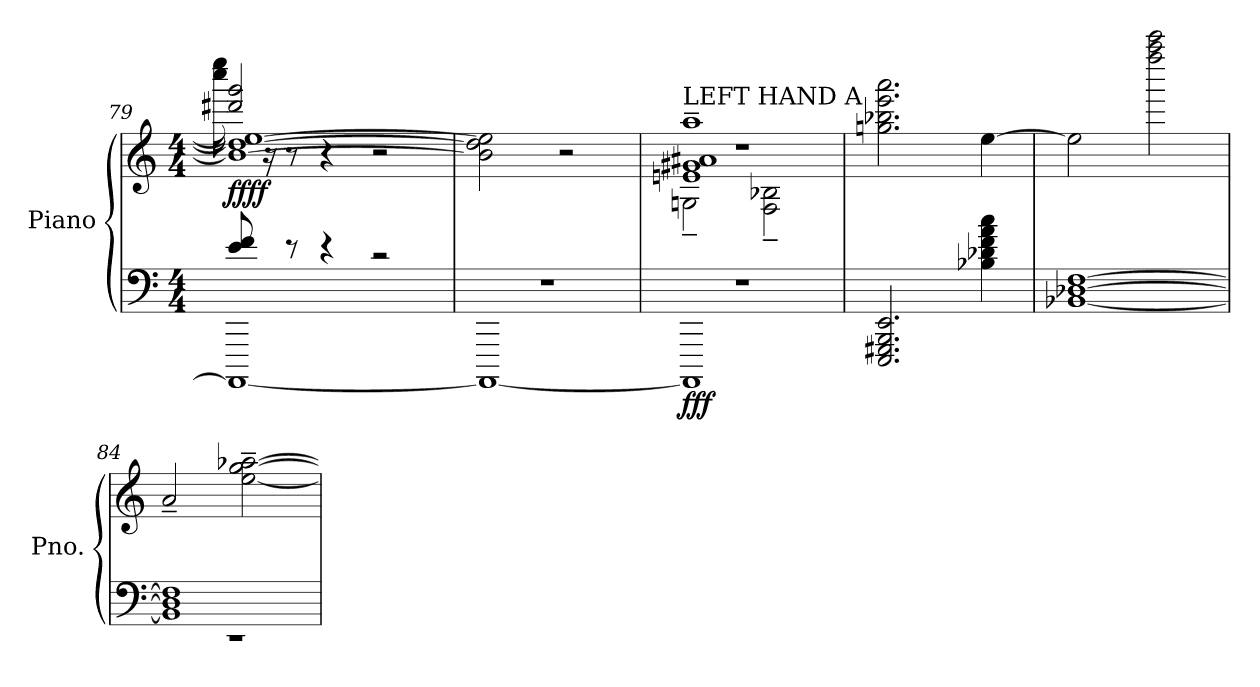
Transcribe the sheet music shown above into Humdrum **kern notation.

**kern	**kern	**dynam
*part1	*part1	*part1
*staff2	*staff1	*staff1/2
*I"Piano	*	*
*I'Pno.	*	*
*clefF4	*clefG2	*
*k[]	*k[]	*
*M4/4	*M4/4	*
=79	=79	=79
*^	*^	*
*	*	*	*^	*
!	!	!	!	!	!LO:DY:b
8e/ 8f/	1AAAA_	1b-_ 1dd_ 1ee_	16cccc\ 16eeee\	2ddd#X/ 2ggg/	ffff
.	.	.	16r	.	.
8r	.	.	8r	.	.
4r	.	.	4r	.	.
2r	.	.	2r	2r	.
*	*	*v	*v	*v	*
=80	=80	=80	=80
1r	1AAAA_	2b-\] 2dd\] 2ee\]	.
.	.	2r	.
!!LO:LB:g=z
=81	=81	=81	=81
*	*	*^	*
*	*	*	*^	*
!	!	!LO:TX:a:t=LEFT HAND A	!	!	!
!	!	!	!	!	!LO:DY:b=2
1r	1AAAA]	1en~ 1g#X~ 1a#X~ 1aa~	2Gn~\	1r	fff
.	.	.	2F\~ 2B-X\~	.	.
*v	*v	*	*	*	*
*	*v	*v	*v	*
=82	=82	=82
2.EEE/ 2.GGG#X/ 2.BBB/ 2.EE/	2.ggn\ 2.bb-X\ 2.eee\ 2.aaa\	.
4B-X\ 4d-X\ 4f\ 4a\ 4cc\	[4ee\	.
=83	=83	=83
[1BB-X [1D-X [1F	2ee\]	.
.	2ffff\ 2aaaa\ 2ccccc\	.
=84	=84	=84
*^	*	*
1BB-] 1D-] 1F]	1r	2a~/	.
.	.	[2ee\~ [2gg\~ [2aa-X\~	.
*v	*v	*	*
=	=	=
*-	*-	*-
